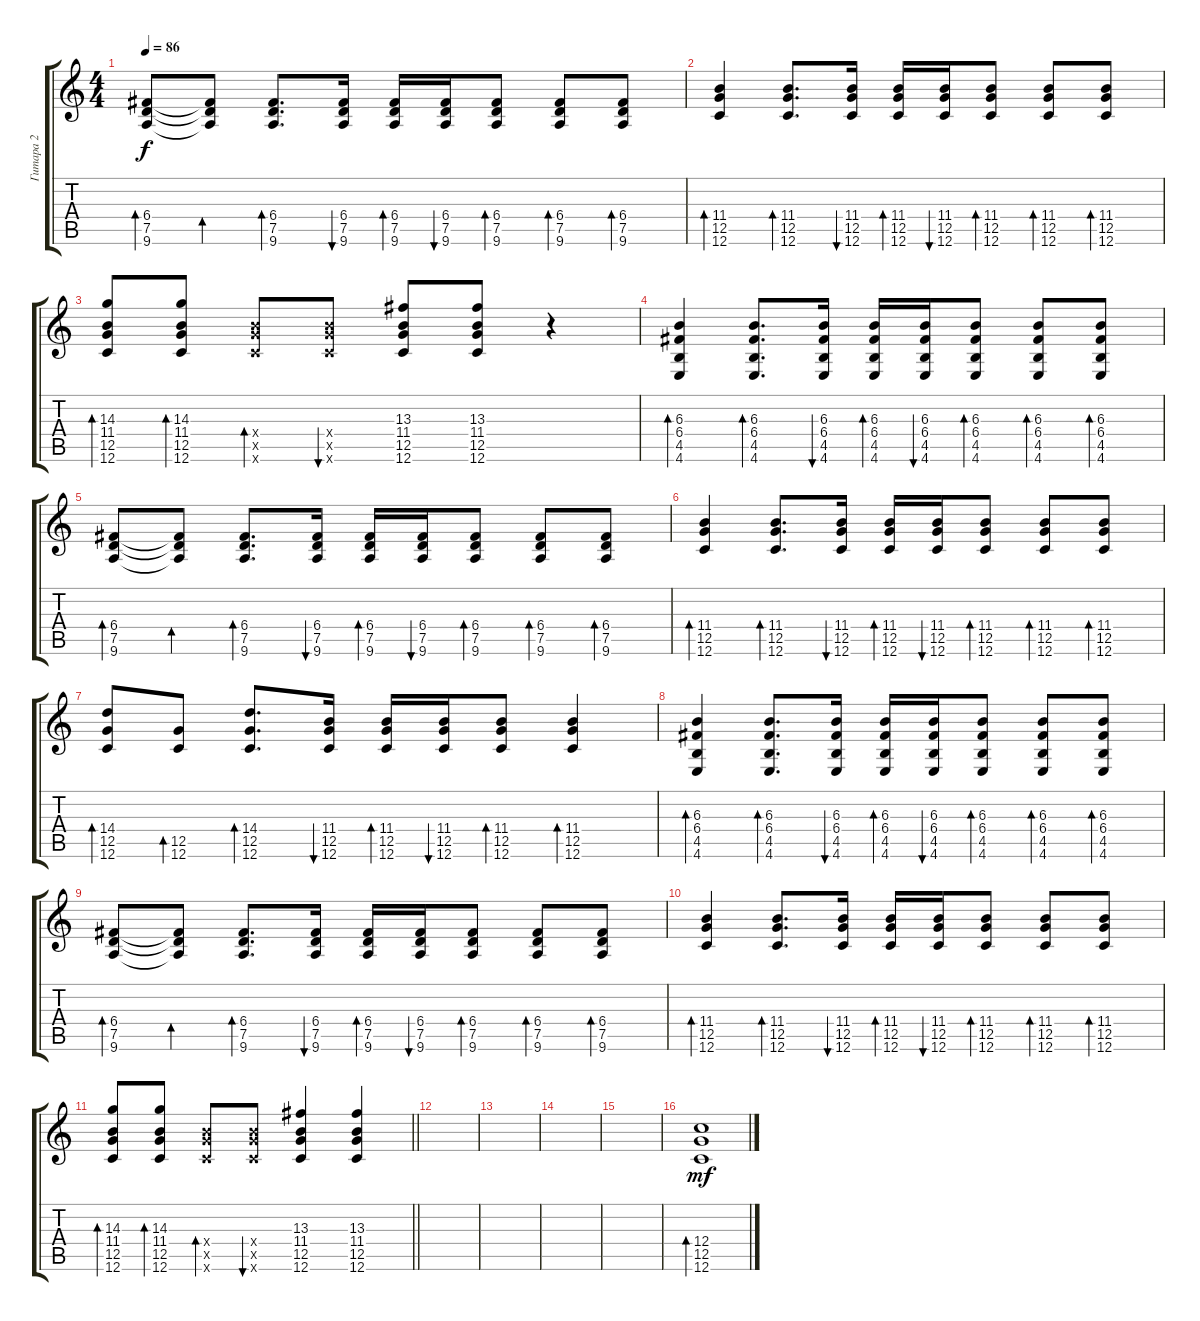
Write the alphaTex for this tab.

\track ("Гитара 2" "Гитара 2") {instrument acousticguitarsteel}
\staff {score tabs}
\tuning (D4 A3 F3 C3 G2 C2) {hide}
\ts (4 4)
\tempo 86
\clef g2
\ks c
(6.4 7.5 9.6).8{bd 60 dy f} (6.4{t} 7.5{t} 9.6{t}).8{bd 60} (6.4 7.5 9.6).8{d bd 60} (6.4 7.5 9.6).16{bu 60} (6.4 7.5 9.6).16{bd 60} (6.4 7.5 9.6).16{bu 60} (6.4 7.5 9.6).8{bd 60} (6.4 7.5 9.6).8{bd 60} (6.4 7.5 9.6).8{bd 60} |
(11.4 12.5 12.6).4{bd 60} (11.4 12.5 12.6).8{d bd 60} (11.4 12.5 12.6).16{bu 60} (11.4 12.5 12.6).16{bd 60} (11.4 12.5 12.6).16{bu 60} (11.4 12.5 12.6).8{bd 60} (11.4 12.5 12.6).8{bd 60} (11.4 12.5 12.6).8{bd 60} |
(14.3 11.4 12.5 12.6).8{bd 60} (14.3 11.4 12.5 12.6).8{bd 60} (11.4{x} 12.5{x} 12.6{x}).8{bd 60} (11.4{x} 12.5{x} 12.6{x}).8{bu 60} (13.3 11.4 12.5 12.6).8 (13.3 11.4 12.5 12.6).8 r.4 |
(6.3 6.4 4.5 4.6).4{bd 60} (6.3 6.4 4.5 4.6).8{d bd 60} (6.3 6.4 4.5 4.6).16{bu 60} (6.3 6.4 4.5 4.6).16{bd 60} (6.3 6.4 4.5 4.6).16{bu 60} (6.3 6.4 4.5 4.6).8{bd 60} (6.3 6.4 4.5 4.6).8{bd 60} (6.3 6.4 4.5 4.6).8{bd 60} |
(6.4 7.5 9.6).8{bd 60} (6.4{t} 7.5{t} 9.6{t}).8{bd 60} (6.4 7.5 9.6).8{d bd 60} (6.4 7.5 9.6).16{bu 60} (6.4 7.5 9.6).16{bd 60} (6.4 7.5 9.6).16{bu 60} (6.4 7.5 9.6).8{bd 60} (6.4 7.5 9.6).8{bd 60} (6.4 7.5 9.6).8{bd 60} |
(11.4 12.5 12.6).4{bd 60} (11.4 12.5 12.6).8{d bd 60} (11.4 12.5 12.6).16{bu 60} (11.4 12.5 12.6).16{bd 60} (11.4 12.5 12.6).16{bu 60} (11.4 12.5 12.6).8{bd 60} (11.4 12.5 12.6).8{bd 60} (11.4 12.5 12.6).8{bd 60} |
(14.4 12.5 12.6).8{bd 60} (12.5 12.6).8{bd 60} (14.4 12.5 12.6).8{d bd 60} (11.4 12.5 12.6).16{bu 60} (11.4 12.5 12.6).16{bd 60} (11.4 12.5 12.6).16{bu 60} (11.4 12.5 12.6).8{bd 60} (11.4 12.5 12.6).4{bd 60} |
(6.3 6.4 4.5 4.6).4{bd 60} (6.3 6.4 4.5 4.6).8{d bd 60} (6.3 6.4 4.5 4.6).16{bu 60} (6.3 6.4 4.5 4.6).16{bd 60} (6.3 6.4 4.5 4.6).16{bu 60} (6.3 6.4 4.5 4.6).8{bd 60} (6.3 6.4 4.5 4.6).8{bd 60} (6.3 6.4 4.5 4.6).8{bd 60} |
(6.4 7.5 9.6).8{bd 60} (6.4{t} 7.5{t} 9.6{t}).8{bd 60} (6.4 7.5 9.6).8{d bd 60} (6.4 7.5 9.6).16{bu 60} (6.4 7.5 9.6).16{bd 60} (6.4 7.5 9.6).16{bu 60} (6.4 7.5 9.6).8{bd 60} (6.4 7.5 9.6).8{bd 60} (6.4 7.5 9.6).8{bd 60} |
(11.4 12.5 12.6).4{bd 60} (11.4 12.5 12.6).8{d bd 60} (11.4 12.5 12.6).16{bu 60} (11.4 12.5 12.6).16{bd 60} (11.4 12.5 12.6).16{bu 60} (11.4 12.5 12.6).8{bd 60} (11.4 12.5 12.6).8{bd 60} (11.4 12.5 12.6).8{bd 60} |
\barLineRight lightlight
(14.3 11.4 12.5 12.6).8{bd 60} (14.3 11.4 12.5 12.6).8{bd 60} (11.4{x} 12.5{x} 12.6{x}).8{bd 60} (11.4{x} 12.5{x} 12.6{x}).8{bu 60} (13.3 11.4 12.5 12.6).4 (13.3 11.4 12.5 12.6).4 |
|
|
|
|
(12.4 12.5 12.6).1{bd 60 dy mf volume 8 instrument acousticguitarsteel}
